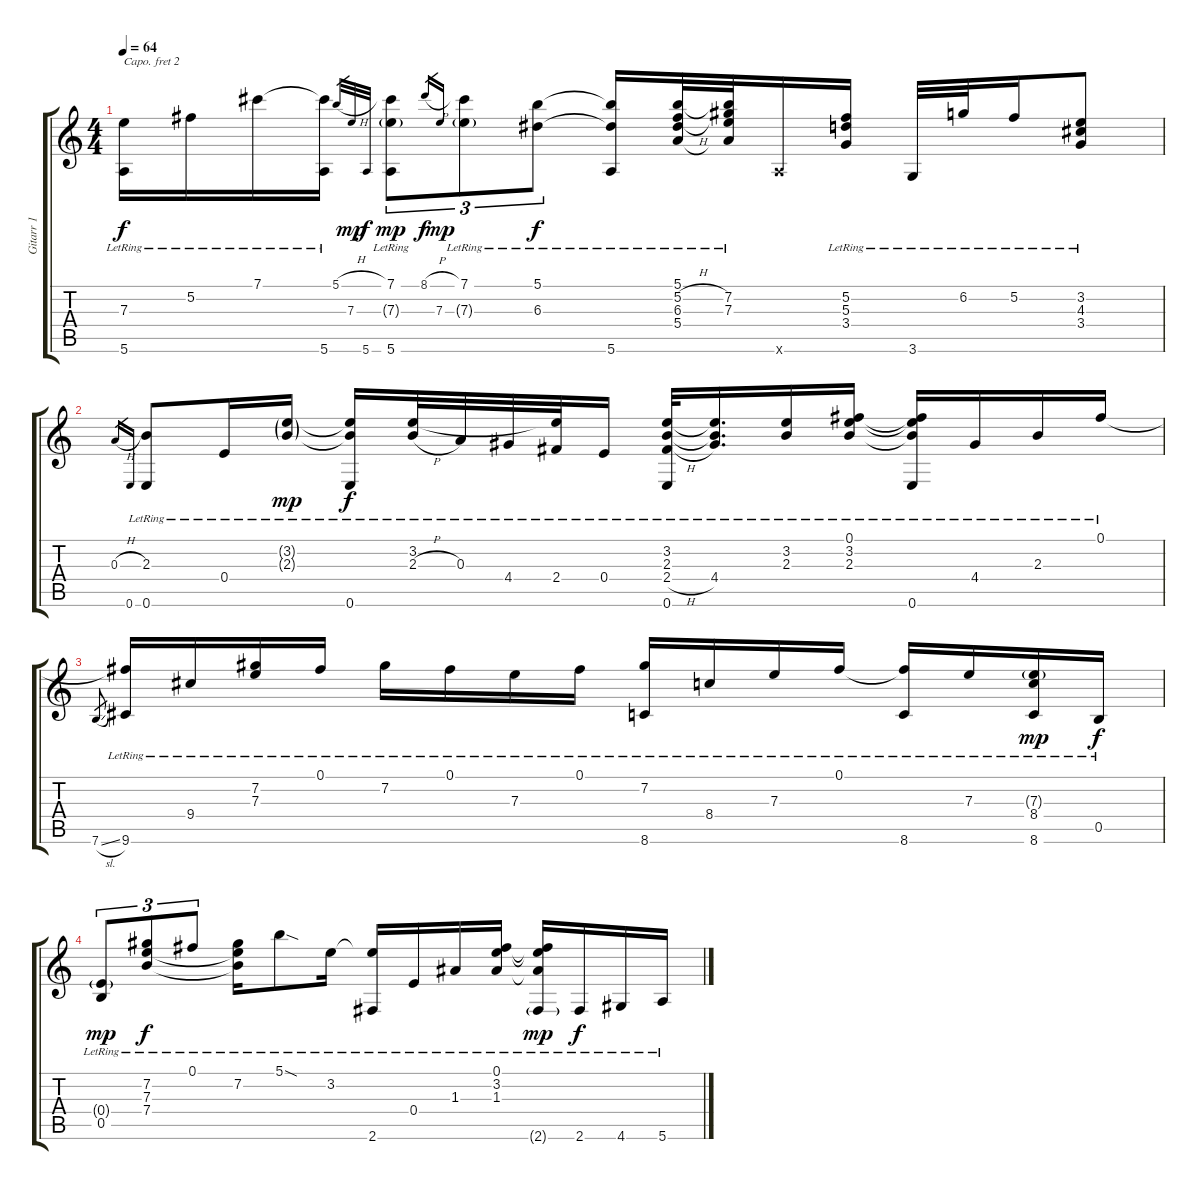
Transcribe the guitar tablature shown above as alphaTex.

\track ("Gitarr 1" "Gitarr 1") {instrument acousticguitarsteel}
\staff {score tabs}
\capo 2
\tuning (E4 B3 G3 D3 A2 D2) {hide}
\ts (4 4)
\tempo 64
\clef g2
\ks c
(7.3{lr} 5.6{t}).16{dy f} 5.2{lr}.16 7.1{lr}.16 (7.1{t} 5.6{lr}).16 5.1{h}.32{gr} 7.3.32{gr dy mp} 5.6.32{gr dy f} (7.1{lr} 7.3{g lr} 5.6{lr}).8{tu (3 2) dy mp} 8.1{h}.16{gr dy f} 7.3.16{gr dy mp} (7.1{lr} 7.3{g lr}).8{tu (3 2)} (5.1{lr} 6.3{lr}).8{tu (3 2) dy f} (5.1{t} 6.3{t} 5.6{lr}).16 (5.1{lr} 5.2{h lr} 6.3{h lr} 5.4{lr}).32 (5.1{t} 7.2{lr} 7.3{lr} 5.4{t}).32 5.6{x}.16 (5.2{lr} 5.3{lr} 3.4{lr}).16 3.6{lr}.32 6.2{lr}.32 5.2{lr}.16 (3.2{lr} 4.3{lr} 3.4{lr}).8 |
0.3{h}.16{gr} 0.6.16{gr} (2.3{lr} 0.6{lr}).8 0.4{lr}.16 (3.2{g lr} 2.3{g lr}).16{dy mp} (3.2{t} 2.3{t} 0.6{lr}).16{dy f} (3.2{lr} 2.3{h lr}).32 0.3{lr}.32 4.4{lr}.32 (3.2{t} 2.4{lr}).32 0.4{lr}.16 (3.2{lr} 2.3{lr} 2.4{h lr} 0.6{lr}).32 (3.2{t} 2.3{t} 4.4{lr}).16{d} (3.2{lr} 2.3{lr}).16 (0.1{lr} 3.2{lr} 2.3{lr}).16 (0.1{t} 3.2{t} 2.3{t} 0.6{lr}).16 4.4{lr}.16 2.3{lr}.16 0.1{lr}.16 |
7.6{sl}.8{gr} (0.1{t} 9.6{lr}).16 9.4{lr}.16 (7.2{lr} 7.3{lr}).16 0.1{lr}.16 7.2{lr}.16 0.1{lr}.16 7.3{lr}.16 0.1{lr}.16 (7.2{lr} 8.6{lr}).16 8.4{lr}.16 7.3{lr}.16 0.1{lr}.16 (0.1{t} 8.6{lr}).16 7.3{lr}.16 (7.3{g lr} 8.4{lr} 8.6{lr}).16{dy mp} 0.5{lr}.16{dy f} |
(0.4{g lr} 0.5{lr}).8{tu (3 2) dy mp} (7.2{lr} 7.3{lr} 7.4{lr}).8{tu (3 2) dy f} 0.1{lr}.8{tu (3 2)} (7.2{lr} 7.3{t} 7.4{t}).16 5.1{sod lr}.8 3.2{lr}.16 (3.2{t} 2.6{lr}).16 0.4{lr}.16 1.3{lr}.16 (0.1{lr} 3.2{lr} 1.3{lr}).16 (0.1{t} 3.2{t} 1.3{t} 2.6{g lr}).16{dy mp} 2.6{lr}.16{dy f} 4.6{lr}.16 5.6{lr}.16
